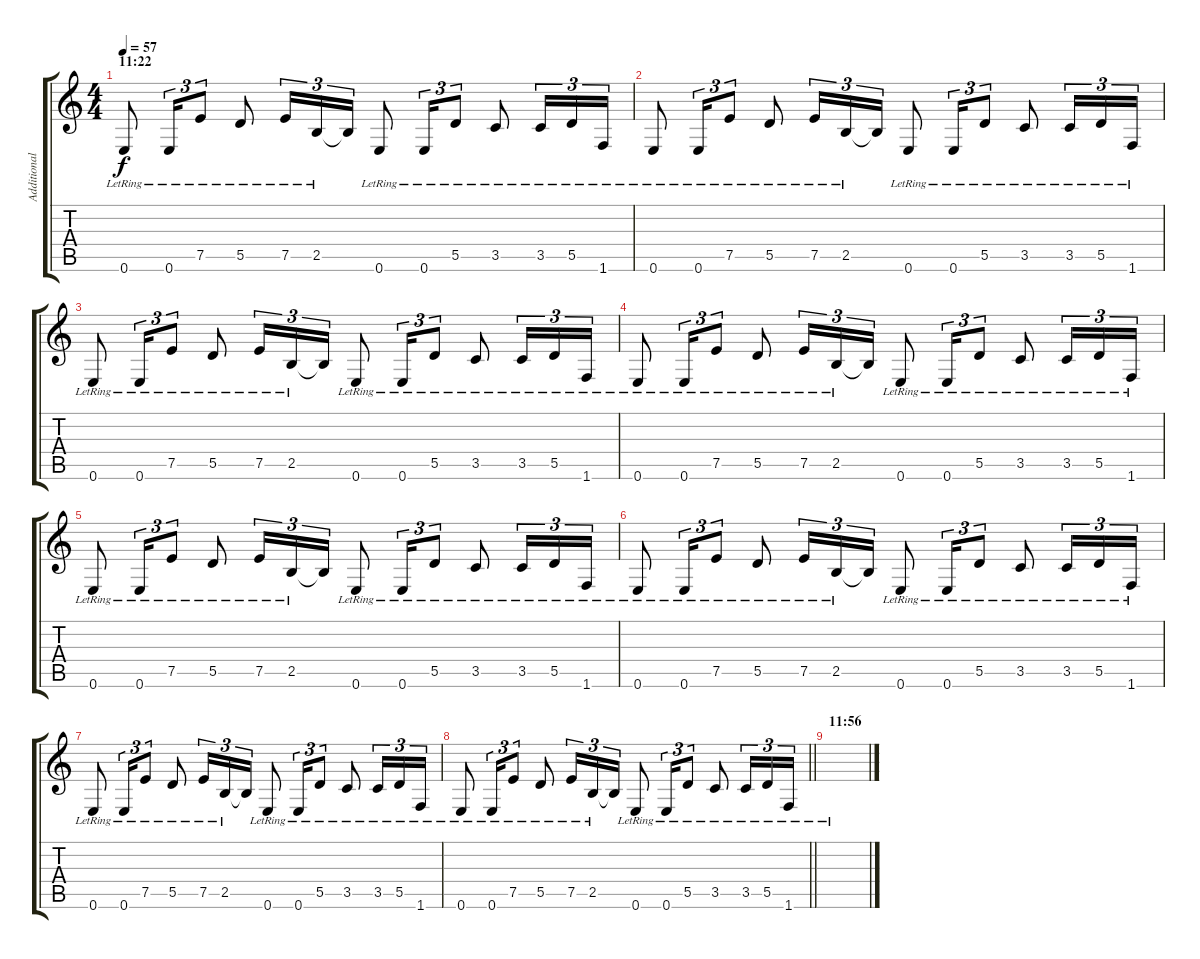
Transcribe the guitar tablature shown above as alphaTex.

\track ("Additional Guitar" "Additional") {instrument acousticguitarsteel}
\staff {score tabs}
\tuning (E4 B3 G3 D3 A2 E2) {hide}
\ts (4 4)
\section ("" "11:22")
\tempo 57
\clef g2
\ks c
0.6{lr}.8{dy f} 0.6{lr}.16{tu (3 2)} 7.5{lr}.8{tu (3 2)} 5.5{lr}.8 7.5{lr}.16{tu (3 2)} 2.5{lr}.16{tu (3 2)} 2.5{t}.16{tu (3 2)} 0.6{lr}.8 0.6{lr}.16{tu (3 2)} 5.5{lr}.8{tu (3 2)} 3.5{lr}.8 3.5{lr}.16{tu (3 2)} 5.5{lr}.16{tu (3 2)} 1.6{lr}.16{tu (3 2)} |
0.6{lr}.8 0.6{lr}.16{tu (3 2)} 7.5{lr}.8{tu (3 2)} 5.5{lr}.8 7.5{lr}.16{tu (3 2)} 2.5{lr}.16{tu (3 2)} 2.5{t}.16{tu (3 2)} 0.6{lr}.8 0.6{lr}.16{tu (3 2)} 5.5{lr}.8{tu (3 2)} 3.5{lr}.8 3.5{lr}.16{tu (3 2)} 5.5{lr}.16{tu (3 2)} 1.6{lr}.16{tu (3 2)} |
0.6{lr}.8 0.6{lr}.16{tu (3 2)} 7.5{lr}.8{tu (3 2)} 5.5{lr}.8 7.5{lr}.16{tu (3 2)} 2.5{lr}.16{tu (3 2)} 2.5{t}.16{tu (3 2)} 0.6{lr}.8 0.6{lr}.16{tu (3 2)} 5.5{lr}.8{tu (3 2)} 3.5{lr}.8 3.5{lr}.16{tu (3 2)} 5.5{lr}.16{tu (3 2)} 1.6{lr}.16{tu (3 2)} |
0.6{lr}.8 0.6{lr}.16{tu (3 2)} 7.5{lr}.8{tu (3 2)} 5.5{lr}.8 7.5{lr}.16{tu (3 2)} 2.5{lr}.16{tu (3 2)} 2.5{t}.16{tu (3 2)} 0.6{lr}.8 0.6{lr}.16{tu (3 2)} 5.5{lr}.8{tu (3 2)} 3.5{lr}.8 3.5{lr}.16{tu (3 2)} 5.5{lr}.16{tu (3 2)} 1.6{lr}.16{tu (3 2)} |
0.6{lr}.8 0.6{lr}.16{tu (3 2)} 7.5{lr}.8{tu (3 2)} 5.5{lr}.8 7.5{lr}.16{tu (3 2)} 2.5{lr}.16{tu (3 2)} 2.5{t}.16{tu (3 2)} 0.6{lr}.8 0.6{lr}.16{tu (3 2)} 5.5{lr}.8{tu (3 2)} 3.5{lr}.8 3.5{lr}.16{tu (3 2)} 5.5{lr}.16{tu (3 2)} 1.6{lr}.16{tu (3 2)} |
0.6{lr}.8 0.6{lr}.16{tu (3 2)} 7.5{lr}.8{tu (3 2)} 5.5{lr}.8 7.5{lr}.16{tu (3 2)} 2.5{lr}.16{tu (3 2)} 2.5{t}.16{tu (3 2)} 0.6{lr}.8 0.6{lr}.16{tu (3 2)} 5.5{lr}.8{tu (3 2)} 3.5{lr}.8 3.5{lr}.16{tu (3 2)} 5.5{lr}.16{tu (3 2)} 1.6{lr}.16{tu (3 2)} |
0.6{lr}.8 0.6{lr}.16{tu (3 2)} 7.5{lr}.8{tu (3 2)} 5.5{lr}.8 7.5{lr}.16{tu (3 2)} 2.5{lr}.16{tu (3 2)} 2.5{t}.16{tu (3 2)} 0.6{lr}.8 0.6{lr}.16{tu (3 2)} 5.5{lr}.8{tu (3 2)} 3.5{lr}.8 3.5{lr}.16{tu (3 2)} 5.5{lr}.16{tu (3 2)} 1.6{lr}.16{tu (3 2)} |
\barLineRight lightlight
0.6{lr}.8 0.6{lr}.16{tu (3 2)} 7.5{lr}.8{tu (3 2)} 5.5{lr}.8 7.5{lr}.16{tu (3 2)} 2.5{lr}.16{tu (3 2)} 2.5{t}.16{tu (3 2)} 0.6{lr}.8 0.6{lr}.16{tu (3 2)} 5.5{lr}.8{tu (3 2)} 3.5{lr}.8 3.5{lr}.16{tu (3 2)} 5.5{lr}.16{tu (3 2)} 1.6{lr}.16{tu (3 2)} |
\section ("" "11:56")
